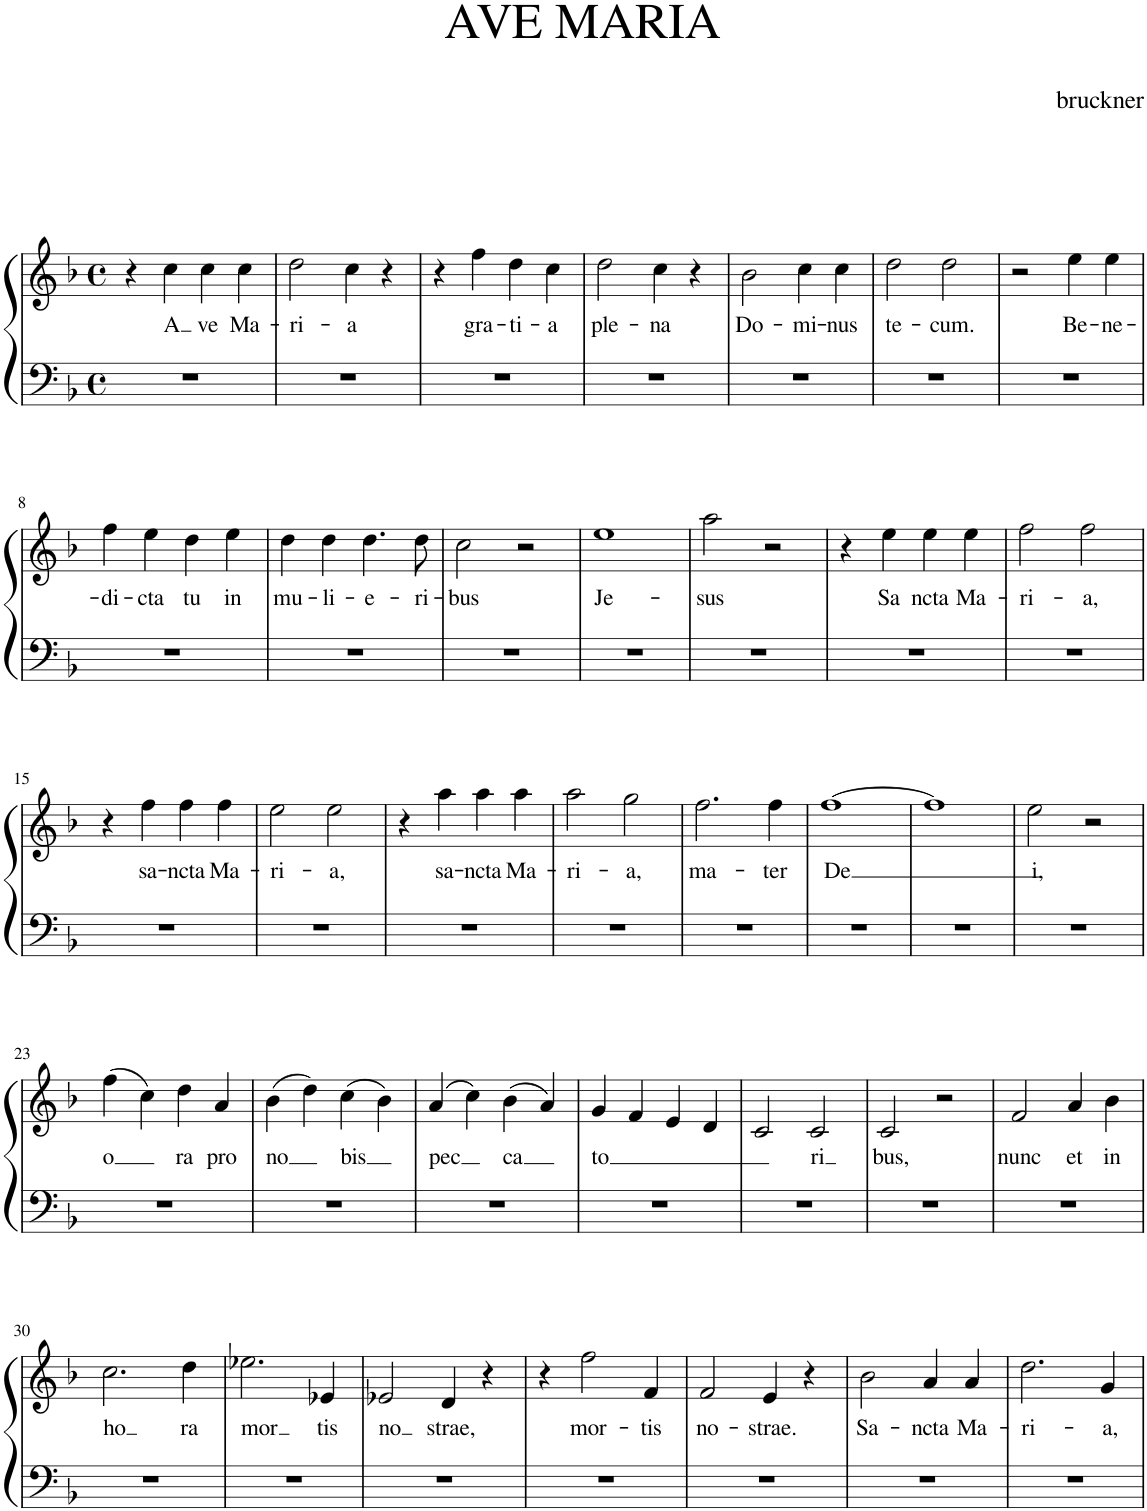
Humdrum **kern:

**kern	**kern	**text
*part1	*part1	*part1
*staff2	*staff1	*staff1
*I"Piano	*	*
*I'Pno.	*	*
*clefF4	*clefG2	*
*k[b-]	*k[b-]	*
*M4/4	*M4/4	*
*met(c)	*met(c)	*
=1	=1	=1
1r	4r	.
!	!	!LO:LY:b
.	4cc\	A
!	!	!LO:LY:b
.	4cc\	ve
!	!	!LO:LY:b
.	4cc\	Ma-
=2	=2	=2
!	!	!LO:LY:b
1r	2dd\	-ri-
!	!	!LO:LY:b
.	4cc\	-a
.	4r	.
=3	=3	=3
1r	4r	.
!	!	!LO:LY:b
.	4ff\	gra-
!	!	!LO:LY:b
.	4dd\	-ti-
!	!	!LO:LY:b
.	4cc\	-a
=4	=4	=4
!	!	!LO:LY:b
1r	2dd\	ple-
!	!	!LO:LY:b
.	4cc\	-na
.	4r	.
=5	=5	=5
!	!	!LO:LY:b
1r	2b-\	Do-
!	!	!LO:LY:b
.	4cc\	-mi-
!	!	!LO:LY:b
.	4cc\	-nus
=6	=6	=6
!	!	!LO:LY:b
1r	2dd\	te-
!	!	!LO:LY:b
.	2dd\	-cum.
=7	=7	=7
1r	2r	.
!	!	!LO:LY:b
.	4ee\	Be-
!	!	!LO:LY:b
.	4ee\	-ne-
!!LO:LB:g=z
=8	=8	=8
!	!	!LO:LY:b
1r	4ff\	-di-
!	!	!LO:LY:b
.	4ee\	-cta
!	!	!LO:LY:b
.	4dd\	tu
!	!	!LO:LY:b
.	4ee\	in
=9	=9	=9
!	!	!LO:LY:b
1r	4dd\	mu-
!	!	!LO:LY:b
.	4dd\	-li-
!	!	!LO:LY:b
.	4.dd\	-e-
!	!	!LO:LY:b
.	8dd\	-ri-
=10	=10	=10
!	!	!LO:LY:b
1r	2cc\	-bus
.	2r	.
=11	=11	=11
!	!	!LO:LY:b
1r	1ee	Je-
=12	=12	=12
!	!	!LO:LY:b
1r	2aa\	-sus
.	2r	.
=13	=13	=13
1r	4r	.
!	!	!LO:LY:b
.	4ee\	Sa
!	!	!LO:LY:b
.	4ee\	ncta
!	!	!LO:LY:b
.	4ee\	Ma-
=14	=14	=14
!	!	!LO:LY:b
1r	2ff\	-ri-
!	!	!LO:LY:b
.	2ff\	-a,
!!LO:LB:g=z
=15	=15	=15
1r	4r	.
!	!	!LO:LY:b
.	4ff\	sa-
!	!	!LO:LY:b
.	4ff\	-ncta
!	!	!LO:LY:b
.	4ff\	Ma-
=16	=16	=16
!	!	!LO:LY:b
1r	2ee\	-ri-
!	!	!LO:LY:b
.	2ee\	-a,
=17	=17	=17
1r	4r	.
!	!	!LO:LY:b
.	4aa\	sa-
!	!	!LO:LY:b
.	4aa\	-ncta
!	!	!LO:LY:b
.	4aa\	Ma-
=18	=18	=18
!	!	!LO:LY:b
1r	2aa\	-ri-
!	!	!LO:LY:b
.	2gg\	-a,
=19	=19	=19
!	!	!LO:LY:b
1r	2.ff\	ma-
!	!	!LO:LY:b
.	4ff\	-ter
=20	=20	=20
!	!	!LO:LY:b
1r	[1ff	De
=21	=21	=21
1r	1ff]	.
=22	=22	=22
!	!	!LO:LY:b
1r	2ee\	i,
.	2r	.
!!LO:LB:g=z
=23	=23	=23
!	!	!LO:LY:b
1r	(4ff\	o
.	4cc\)	.
!	!	!LO:LY:b
.	4dd\	ra
!	!	!LO:LY:b
.	4a/	pro
=24	=24	=24
!	!	!LO:LY:b
1r	(4b-\	no
.	4dd\)	.
!	!	!LO:LY:b
.	(4cc\	bis
.	4b-\)	.
=25	=25	=25
!	!	!LO:LY:b
1r	(4a/	pec
.	4cc\)	.
!	!	!LO:LY:b
.	(4b-\	ca
.	4a/)	.
=26	=26	=26
!	!	!LO:LY:b
1r	4g/	to
.	4f/	.
.	4e/	.
.	4d/	.
=27	=27	=27
1r	2c/	.
!	!	!LO:LY:b
.	2c/	ri
=28	=28	=28
!	!	!LO:LY:b
1r	2c/	bus,
.	2r	.
=29	=29	=29
!	!	!LO:LY:b
1r	2f/	nunc
!	!	!LO:LY:b
.	4a/	et
!	!	!LO:LY:b
.	4b-\	in
!!LO:LB:g=z
=30	=30	=30
!	!	!LO:LY:b
1r	2.cc\	ho
!	!	!LO:LY:b
.	4dd\	ra
=31	=31	=31
!	!	!LO:LY:b
1r	2.ee-X\	mor
!	!	!LO:LY:b
.	4e-X/	tis
=32	=32	=32
!	!	!LO:LY:b
1r	2e-X/	no
!	!	!LO:LY:b
.	4d/	strae,
.	4r	.
=33	=33	=33
1r	4r	.
!	!	!LO:LY:b
.	2ff\	mor-
!	!	!LO:LY:b
.	4f/	-tis
=34	=34	=34
!	!	!LO:LY:b
1r	2f/	no-
!	!	!LO:LY:b
.	4e/	-strae.
.	4r	.
=35	=35	=35
!	!	!LO:LY:b
1r	2b-\	Sa-
!	!	!LO:LY:b
.	4a/	-ncta
!	!	!LO:LY:b
.	4a/	Ma-
=36	=36	=36
!	!	!LO:LY:b
1r	2.dd\	-ri-
!	!	!LO:LY:b
.	4g/	-a,
=	=	=
*-	*-	*-
